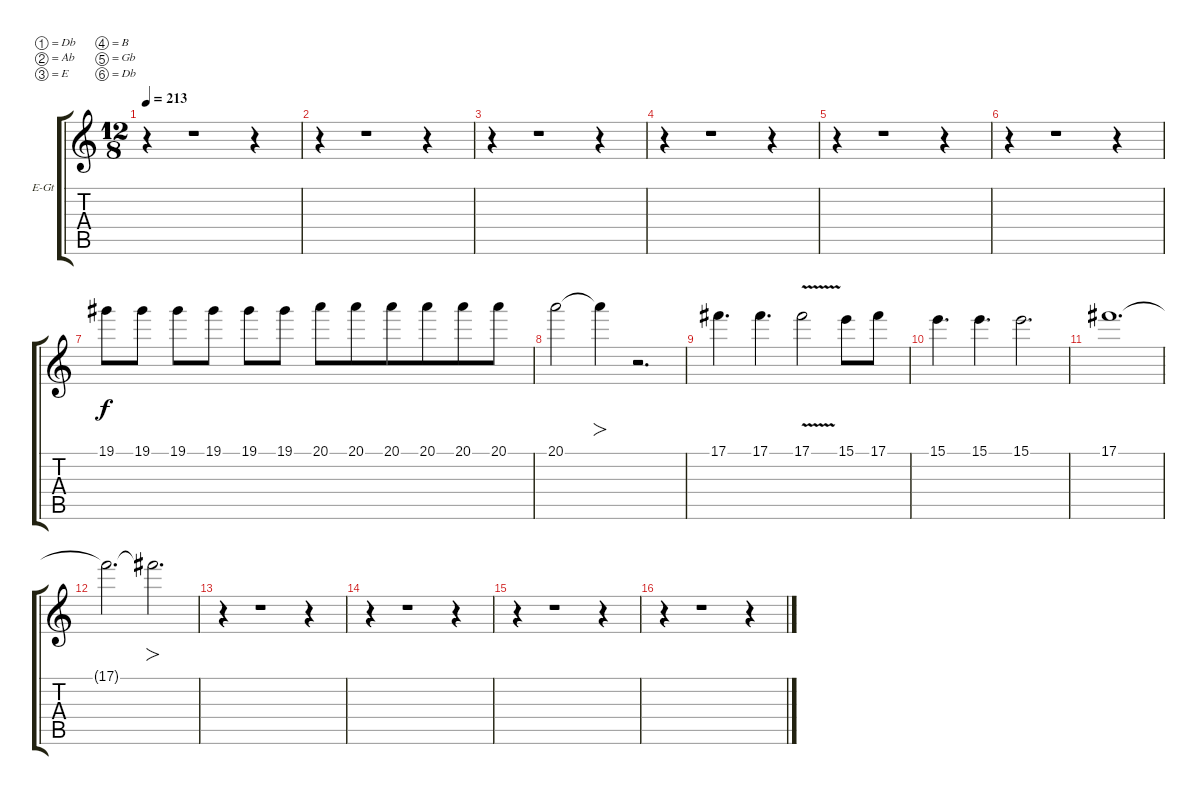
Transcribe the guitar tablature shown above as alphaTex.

\bracketExtendMode groupsimilarinstruments
\firstSystemTrackNameOrientation horizontal
\otherSystemsTrackNameOrientation horizontal
\track ("Lead 3" "E-Gt") {instrument overdrivenguitar}
\staff {score tabs}
\tuning (Db4 Ab3 E3 B2 Gb2 Db2)
\ts (12 8)
\beaming (8 2 2 2 6)
\tempo 213
\clef g2
\ks c
r.4{dy f instrument overdrivenguitar} r.1 r.4 |
r.4 r.1 r.4 |
r.4 r.1 r.4 |
r.4 r.1 r.4 |
r.4 r.1 r.4 |
r.4 r.1 r.4 |
19.1.8 19.1.8 19.1.8 19.1.8 19.1.8 19.1.8 20.1.8 20.1.8 20.1.8 20.1.8 20.1.8 20.1.8 |
20.1.2 20.1{t}.4{fo} r.2{d} |
17.1.4{d} 17.1.4{d} 17.1{v}.2 15.1.8 17.1.8 |
15.1.4{d} 15.1.4{d} 15.1.2{d} |
17.1.1{d} |
17.1{t}.2{d} 17.1{t}.2{fo d} |
r.4 r.1 r.4 |
r.4 r.1 r.4 |
r.4 r.1 r.4 |
r.4 r.1 r.4
